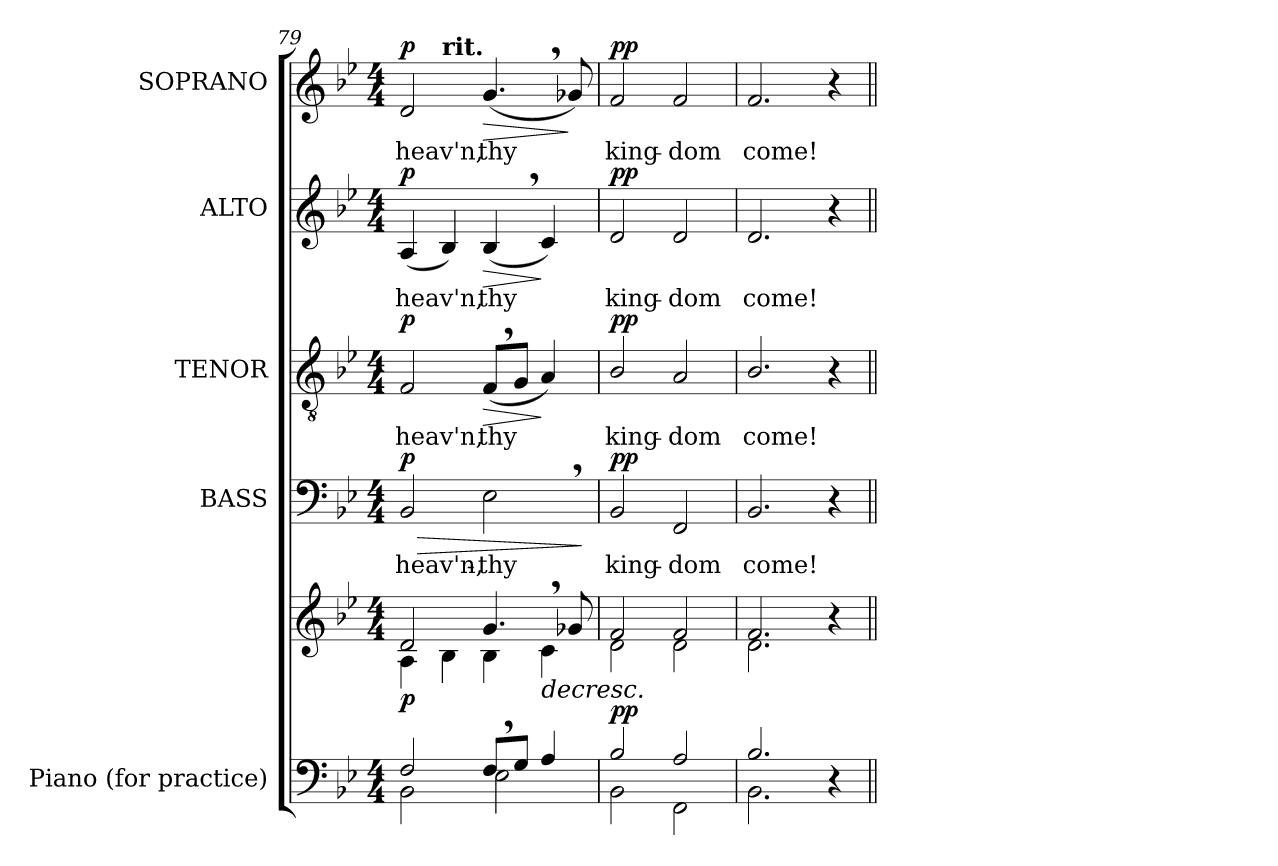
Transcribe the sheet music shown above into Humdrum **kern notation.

**kern	**kern	**dynam	**kern	**text	**dynam	**kern	**text	**dynam	**kern	**text	**dynam	**kern	**text	**dynam
*part5	*part5	*part5	*part4	*part4	*part4	*part3	*part3	*part3	*part2	*part2	*part2	*part1	*part1	*part1
*staff6	*staff5	*staff5/6	*staff4	*staff4	*staff4	*staff3	*staff3	*staff3	*staff2	*staff2	*staff2	*staff1	*staff1	*staff1
*I"Piano      (for practice)	*	*	*I"BASS	*	*	*I"TENOR	*	*	*I"ALTO	*	*	*I"SOPRANO	*	*
*I'Pno.	*	*	*I'B.	*	*	*I'T.	*	*	*I'A.	*	*	*I'S.	*	*
*clefF4	*clefG2	*	*clefF4	*	*	*clefGv2	*	*	*clefG2	*	*	*clefG2	*	*
*	*	*	*	*	*	*ITrd7c12	*	*	*	*	*	*	*	*
*k[b-e-]	*k[b-e-]	*	*k[b-e-]	*	*	*k[b-e-]	*	*	*k[b-e-]	*	*	*k[b-e-]	*	*
*B-:	*B-:	*	*B-:	*	*	*B-:	*	*	*B-:	*	*	*B-:	*	*
*M4/4	*M4/4	*	*M4/4	*	*	*M4/4	*	*	*M4/4	*	*	*M4/4	*	*
=79	=79	=79	=79	=79	=79	=79	=79	=79	=79	=79	=79	=79	=79	=79
*^	*^	*	*	*	*	*	*	*	*	*	*	*	*	*
!	!	!	!	!	!	!LO:LY:b:color=#000000	!LO:HP:b	!	!	!	!	!	!	!	!	!
!	!	!	!	!	!	!	!	!	!LO:LY:b:color=#000000	!	!	!	!	!	!	!
!	!	!	!	!	!	!	!	!	!	!	!	!LO:LY:b:color=#000000	!	!	!	!
!	!	!	!	!	!	!	!	!	!	!	!	!	!	!	!LO:LY:b:color=#000000	!
*	*	*	*	*	*	*	*	*	*	*	*	*	*	*^	*	*
2Fi/	2BB-i\	2di/	4Ai\	p	2BB-i/	heav'n,-	> p	2FFi/	heav'n,	p	(4Ai/	heav'n,	p	2di/	4ryy	heav'n,	p
!	!	!	!	!	!	!	!	!	!	!	!	!	!	!	!LO:TX:a:B:t=rit.	!	!
.	.	.	4B-i\	.	.	.	.	.	.	.	4B-i/)	.	.	.	2.ryy	.	.
!	!	!	!	!	!	!LO:LY:b:color=#000000	!	!	!	!	!	!	!	!	!	!	!
!	!	!	!	!	!	!	!	!	!LO:LY:b:color=#000000	!LO:HP:b	!	!	!	!	!	!	!
!	!	!	!	!	!	!	!	!	!	!	!	!LO:LY:b:color=#000000	!LO:HP:b	!	!	!	!
!	!	!	!	!	!	!	!	!	!	!	!	!	!	!	!	!LO:LY:b:color=#000000	!LO:HP:b
8F,i/L	2E-i\	4.g,i/	4B-i\	]	2E-,i\	-thy	.	(8FF,i/L	thy	>	(4B-,i/	thy	>	(4.g,i/	.	thy	>
8Gi/J	.	.	.	.	.	.	.	8GGi/J	.	.	.	.	.	.	.	.	.
!	!	!	!	!LO:HP:b	!	!	!	!	!	!	!	!	!	!	!	!	!
4Ai/	.	.	4ci\	>	.	.	.	4AAi/)	.	]	4ci/)	.	]	.	.	.	.
.	.	8g-Xi/	.	.	.	.	.	.	.	.	.	.	.	8g-Xi/)	.	.	]
*v	*v	*	*	*	*	*	*	*	*	*	*	*	*	*	*	*	*
*	*v	*v	*	*	*	*	*	*	*	*	*	*	*	*	*	*
.	.	.	.	.	]	.	.	.	.	.	.	.	.	.	.
*	*	*	*	*	*	*	*	*	*	*	*	*v	*v	*	*
=80	=80	=80	=80	=80	=80	=80	=80	=80	=80	=80	=80	=80	=80	=80
*^	*^	*	*	*	*	*	*	*	*	*	*	*	*	*
*	*	*	*	*	*	*	*	*	*	*	*	*	*	*^	*	*
!	!	!	!	!	!	!LO:LY:b:color=#000000	!	!	!	!	!	!	!	!	!	!	!
*	*	*	*	*	*	*	*	*	*	*	*	*	*	*v	*v	*	*
*	*	*	*	*	*	*	*	*	*	*	*	*	*	*^	*	*
!	!	!	!	!	!	!	!	!	!LO:LY:b:color=#000000	!	!	!	!	!	!	!	!
*	*	*	*	*	*	*	*	*	*	*	*	*	*	*v	*v	*	*
*	*	*	*	*	*	*	*	*	*	*	*	*	*	*^	*	*
!	!	!	!	!	!	!	!	!	!	!	!	!LO:LY:b:color=#000000	!	!	!	!	!
*	*	*	*	*	*	*	*	*	*	*	*	*	*	*v	*v	*	*
*	*	*	*	*	*	*	*	*	*	*	*	*	*	*^	*	*
!	!	!	!	!	!	!	!	!	!	!	!	!	!	!	!	!LO:LY:b:color=#000000	!
*	*	*	*	*	*	*	*	*	*	*	*	*	*	*v	*v	*	*
2B-i/	2BB-i\	2fi/	2di\	pp	2BB-i/	king-	pp	2BB-i/	king-	pp	2di/	king-	pp	2fi/	king-	pp
!	!	!	!	!	!	!LO:LY:b:color=#000000	!	!	!	!	!	!	!	!	!	!
!	!	!	!	!	!	!	!	!	!LO:LY:b:color=#000000	!	!	!	!	!	!	!
!	!	!	!	!	!	!	!	!	!	!	!	!LO:LY:b:color=#000000	!	!	!	!
!	!	!	!	!	!	!	!	!	!	!	!	!	!	!	!LO:LY:b:color=#000000	!
2Ai/	2FFi\	2fi/	2di\	.	2FFi/	-dom	.	2AAi/	-dom	.	2di/	-dom	.	2fi/	-dom	.
=81	=81	=81	=81	=81	=81	=81	=81	=81	=81	=81	=81	=81	=81	=81	=81	=81
!	!	!	!	!	!	!LO:LY:b:color=#000000	!	!	!	!	!	!	!	!	!	!
!	!	!	!	!	!	!	!	!	!LO:LY:b:color=#000000	!	!	!	!	!	!	!
!	!	!	!	!	!	!	!	!	!	!	!	!LO:LY:b:color=#000000	!	!	!	!
!	!	!	!	!	!	!	!	!	!	!	!	!	!	!	!LO:LY:b:color=#000000	!
2.B-i/	2.BB-i\	2.fi/	2.di\	.	2.BB-i/	come!	.	2.BB-i/	come!	.	2.di/	come!	.	2.fZi/	come!	.
4r	4ryy	4r	4ryy	.	4r	.	.	4r	.	.	4r	.	.	4r	.	.
*v	*v	*	*	*	*	*	*	*	*	*	*	*	*	*	*	*
*	*v	*v	*	*	*	*	*	*	*	*	*	*	*	*	*
=||	=||	=||	=||	=||	=||	=||	=||	=||	=||	=||	=||	=||	=||	=||
*-	*-	*-	*-	*-	*-	*-	*-	*-	*-	*-	*-	*-	*-	*-
